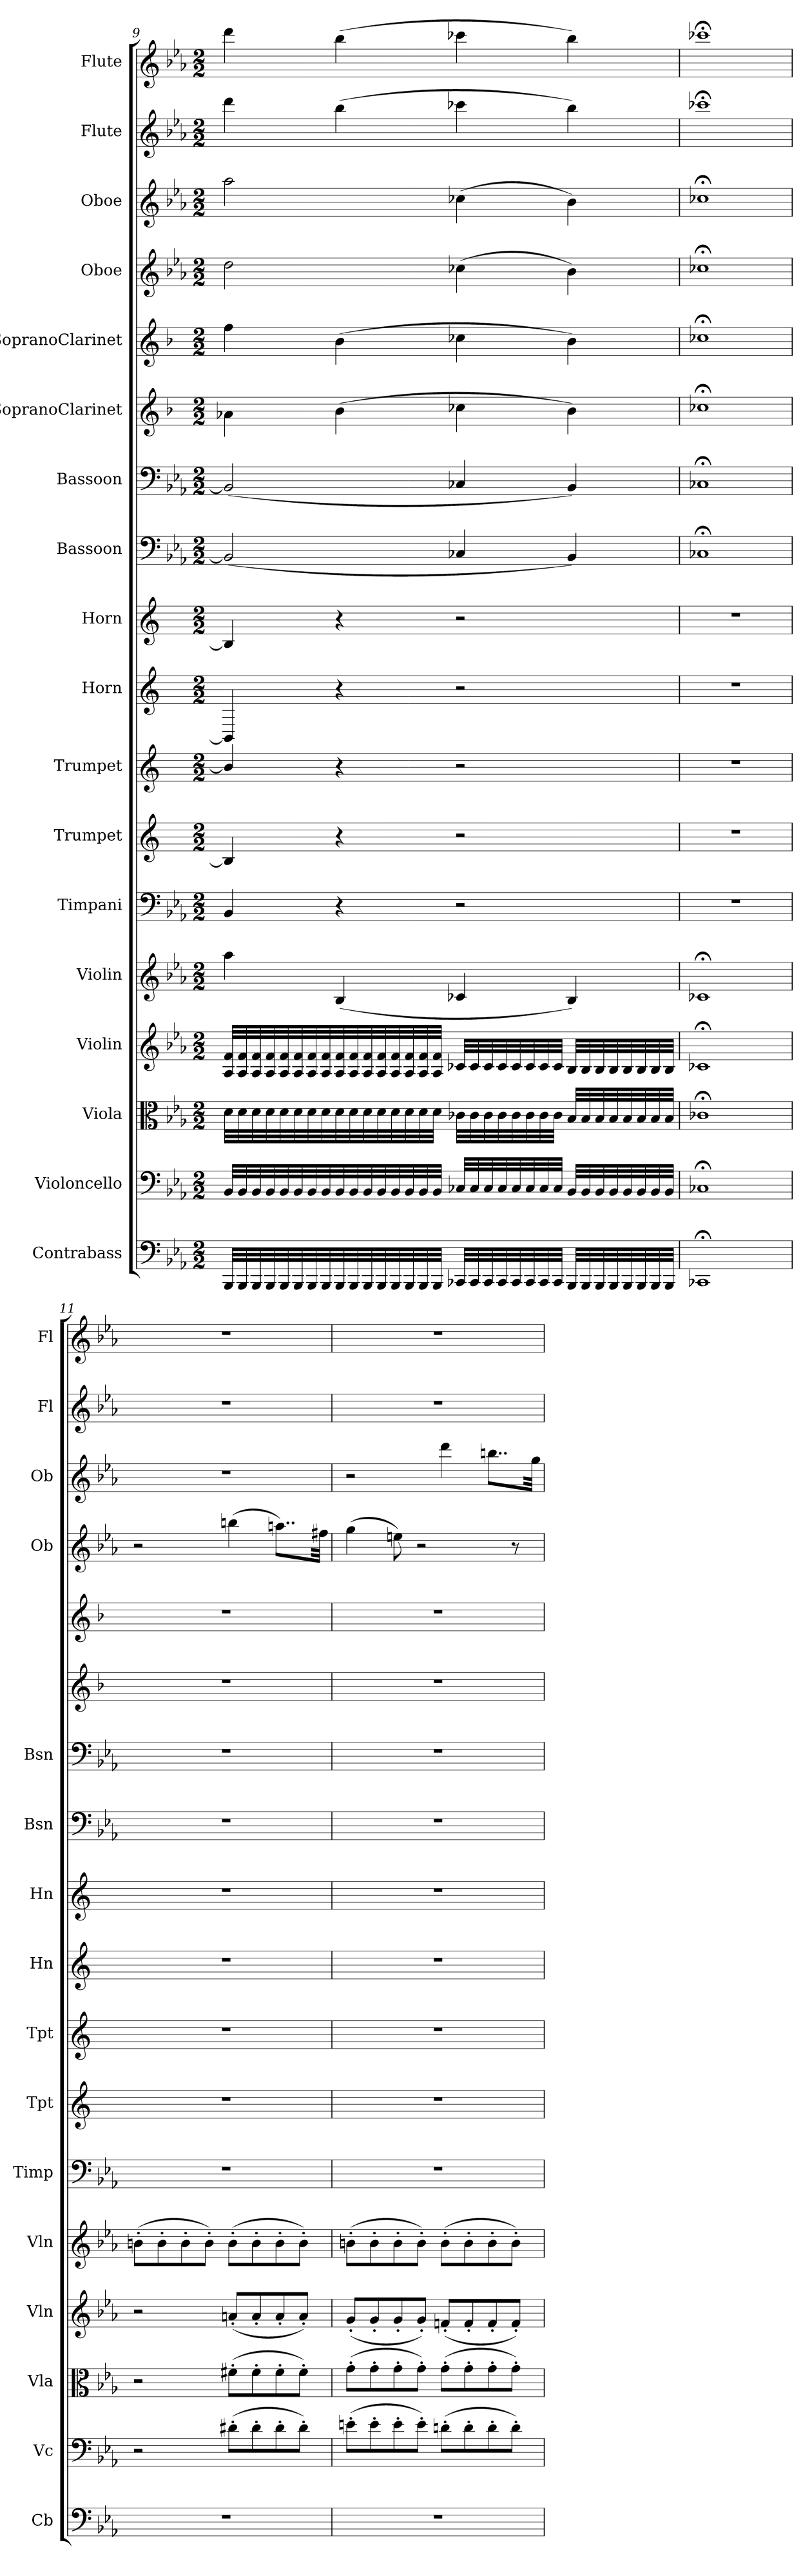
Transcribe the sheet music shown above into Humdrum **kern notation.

**kern	**kern	**kern	**kern	**kern	**kern	**kern	**kern	**kern	**kern	**kern	**kern	**kern	**kern	**kern	**kern	**kern	**kern
*part18	*part17	*part16	*part15	*part14	*part13	*part12	*part11	*part10	*part9	*part8	*part7	*part6	*part5	*part4	*part3	*part2	*part1
*staff18	*staff17	*staff16	*staff15	*staff14	*staff13	*staff12	*staff11	*staff10	*staff9	*staff8	*staff7	*staff6	*staff5	*staff4	*staff3	*staff2	*staff1
*I"Contrabass	*I"Violoncello	*I"Viola	*I"Violin	*I"Violin	*I"Timpani	*I"Trumpet	*I"Trumpet	*I"Horn	*I"Horn	*I"Bassoon	*I"Bassoon	*I"SopranoClarinet	*I"SopranoClarinet	*I"Oboe	*I"Oboe	*I"Flute	*I"Flute
*I'Cb	*I'Vc	*I'Vla	*I'Vln	*I'Vln	*I'Timp	*I'Tpt	*I'Tpt	*I'Hn	*I'Hn	*I'Bsn	*I'Bsn	*	*	*I'Ob	*I'Ob	*I'Fl	*I'Fl
*clefF4	*clefF4	*clefC3	*clefG2	*clefG2	*clefF4	*clefG2	*clefG2	*clefG2	*clefG2	*clefF4	*clefF4	*clefG2	*clefG2	*clefG2	*clefG2	*clefG2	*clefG2
*k[b-e-a-]	*k[b-e-a-]	*k[b-e-a-]	*k[b-e-a-]	*k[b-e-a-]	*k[b-e-a-]	*k[]	*k[]	*k[]	*k[]	*k[b-e-a-]	*k[b-e-a-]	*k[b-]	*k[b-]	*k[b-e-a-]	*k[b-e-a-]	*k[b-e-a-]	*k[b-e-a-]
*M2/2	*M2/2	*M2/2	*M2/2	*M2/2	*M2/2	*M2/2	*M2/2	*M2/2	*M2/2	*M2/2	*M2/2	*M2/2	*M2/2	*M2/2	*M2/2	*M2/2	*M2/2
=9	=9	=9	=9	=9	=9	=9	=9	=9	=9	=9	=9	=9	=9	=9	=9	=9	=9
32BBB-/LLL	32BB-/LLL	32d\LLL	32A-/ 32f/LLL	4aa-\	4BB-/	4B-/]	4b-/]	4BB-/]	4B-/]	(2BB-/]	(2BB-/]	4a-X\	4ff\	2dd\	2aa-\	4ddd\	4ddd\
32BBB-/	32BB-/	32d\	32A-/ 32f/	.	.	.	.	.	.	.	.	.	.	.	.	.	.
32BBB-/	32BB-/	32d\	32A-/ 32f/	.	.	.	.	.	.	.	.	.	.	.	.	.	.
32BBB-/	32BB-/	32d\	32A-/ 32f/	.	.	.	.	.	.	.	.	.	.	.	.	.	.
32BBB-/	32BB-/	32d\	32A-/ 32f/	.	.	.	.	.	.	.	.	.	.	.	.	.	.
32BBB-/	32BB-/	32d\	32A-/ 32f/	.	.	.	.	.	.	.	.	.	.	.	.	.	.
32BBB-/	32BB-/	32d\	32A-/ 32f/	.	.	.	.	.	.	.	.	.	.	.	.	.	.
32BBB-/	32BB-/	32d\	32A-/ 32f/	.	.	.	.	.	.	.	.	.	.	.	.	.	.
32BBB-/	32BB-/	32d\	32A-/ 32f/	(4B-/	4r	4r	4r	4r	4r	.	.	(4b-\	(4b-\	.	.	(4bb-\	(4bb-\
32BBB-/	32BB-/	32d\	32A-/ 32f/	.	.	.	.	.	.	.	.	.	.	.	.	.	.
32BBB-/	32BB-/	32d\	32A-/ 32f/	.	.	.	.	.	.	.	.	.	.	.	.	.	.
32BBB-/	32BB-/	32d\	32A-/ 32f/	.	.	.	.	.	.	.	.	.	.	.	.	.	.
32BBB-/	32BB-/	32d\	32A-/ 32f/	.	.	.	.	.	.	.	.	.	.	.	.	.	.
32BBB-/	32BB-/	32d\	32A-/ 32f/	.	.	.	.	.	.	.	.	.	.	.	.	.	.
32BBB-/	32BB-/	32d\	32A-/ 32f/	.	.	.	.	.	.	.	.	.	.	.	.	.	.
32BBB-/JJJ	32BB-/JJJ	32d\JJJ	32A-/ 32f/JJJ	.	.	.	.	.	.	.	.	.	.	.	.	.	.
32CC-X/LLL	32C-X/LLL	32c-X\LLL	32c-X/LLL	4c-X/	2r	2r	2r	2r	2r	4C-X/	4C-X/	4cc-X\	4cc-X\	(4cc-X\	(4cc-X\	4ccc-X\	4ccc-X\
32CC-/	32C-/	32c-\	32c-/	.	.	.	.	.	.	.	.	.	.	.	.	.	.
32CC-/	32C-/	32c-\	32c-/	.	.	.	.	.	.	.	.	.	.	.	.	.	.
32CC-/	32C-/	32c-\	32c-/	.	.	.	.	.	.	.	.	.	.	.	.	.	.
32CC-/	32C-/	32c-\	32c-/	.	.	.	.	.	.	.	.	.	.	.	.	.	.
32CC-/	32C-/	32c-\	32c-/	.	.	.	.	.	.	.	.	.	.	.	.	.	.
32CC-/	32C-/	32c-\	32c-/	.	.	.	.	.	.	.	.	.	.	.	.	.	.
32CC-/JJJ	32C-/JJJ	32c-\JJJ	32c-/JJJ	.	.	.	.	.	.	.	.	.	.	.	.	.	.
32BBB-/LLL	32BB-/LLL	32B-/LLL	32B-/LLL	4B-/)	.	.	.	.	.	4BB-/)	4BB-/)	4b-\)	4b-\)	4b-\)	4b-\)	4bb-\)	4bb-\)
32BBB-/	32BB-/	32B-/	32B-/	.	.	.	.	.	.	.	.	.	.	.	.	.	.
32BBB-/	32BB-/	32B-/	32B-/	.	.	.	.	.	.	.	.	.	.	.	.	.	.
32BBB-/	32BB-/	32B-/	32B-/	.	.	.	.	.	.	.	.	.	.	.	.	.	.
32BBB-/	32BB-/	32B-/	32B-/	.	.	.	.	.	.	.	.	.	.	.	.	.	.
32BBB-/	32BB-/	32B-/	32B-/	.	.	.	.	.	.	.	.	.	.	.	.	.	.
32BBB-/	32BB-/	32B-/	32B-/	.	.	.	.	.	.	.	.	.	.	.	.	.	.
32BBB-/JJJ	32BB-/JJJ	32B-/JJJ	32B-/JJJ	.	.	.	.	.	.	.	.	.	.	.	.	.	.
=10	=10	=10	=10	=10	=10	=10	=10	=10	=10	=10	=10	=10	=10	=10	=10	=10	=10
1CC-X;</	1C-X;</	1c-X;<\	1c-X;</	1c-X;</	1r	1r	1r	1r	1r	1C-X;</	1C-X;</	1cc-X;<\	1cc-X;<\	1cc-X;<\	1cc-X;<\	1ccc-X;<\	1ccc-X;<\
=11	=11	=11	=11	=11	=11	=11	=11	=11	=11	=11	=11	=11	=11	=11	=11	=11	=11
1r	2r	2r	2r	(8bn'\L	1r	1r	1r	1r	1r	1r	1r	1r	1r	2r	1r	1r	1r
.	.	.	.	8b'\	.	.	.	.	.	.	.	.	.	.	.	.	.
.	.	.	.	8b'\	.	.	.	.	.	.	.	.	.	.	.	.	.
.	.	.	.	8b'\J)	.	.	.	.	.	.	.	.	.	.	.	.	.
.	(8d#X'\L	(8f#X'\L	(8an'/L	(8b'\L	.	.	.	.	.	.	.	.	.	(4bbn\	.	.	.
.	8d#'\	8f#'\	8a'/	8b'\	.	.	.	.	.	.	.	.	.	.	.	.	.
.	8d#'\	8f#'\	8a'/	8b'\	.	.	.	.	.	.	.	.	.	8..aan\L)	.	.	.
.	8d#'\J)	8f#'\J)	8a'/J)	8b'\J)	.	.	.	.	.	.	.	.	.	.	.	.	.
.	.	.	.	.	.	.	.	.	.	.	.	.	.	32ff#X\Jkk	.	.	.
=12	=12	=12	=12	=12	=12	=12	=12	=12	=12	=12	=12	=12	=12	=12	=12	=12	=12
1r	(8en'\L	(8g'\L	(8g'/L	(8bn'\L	1r	1r	1r	1r	1r	1r	1r	1r	1r	(4gg\	2r	1r	1r
.	8e'\	8g'\	8g'/	8b'\	.	.	.	.	.	.	.	.	.	.	.	.	.
.	8e'\	8g'\	8g'/	8b'\	.	.	.	.	.	.	.	.	.	8een\)	.	.	.
.	8e'\J)	8g'\J)	8g'/J)	8b'\J)	.	.	.	.	.	.	.	.	.	2r	.	.	.
.	(8dn'\L	(8g'\L	(8fn'/L	(8b'\L	.	.	.	.	.	.	.	.	.	.	4ddd\	.	.
.	8d'\	8g'\	8f'/	8b'\	.	.	.	.	.	.	.	.	.	.	.	.	.
.	8d'\	8g'\	8f'/	8b'\	.	.	.	.	.	.	.	.	.	.	8..bbn\L	.	.
.	8d'\J)	8g'\J)	8f'/J)	8b'\J)	.	.	.	.	.	.	.	.	.	8r	.	.	.
.	.	.	.	.	.	.	.	.	.	.	.	.	.	.	32gg\Jkk	.	.
=	=	=	=	=	=	=	=	=	=	=	=	=	=	=	=	=	=
*-	*-	*-	*-	*-	*-	*-	*-	*-	*-	*-	*-	*-	*-	*-	*-	*-	*-
